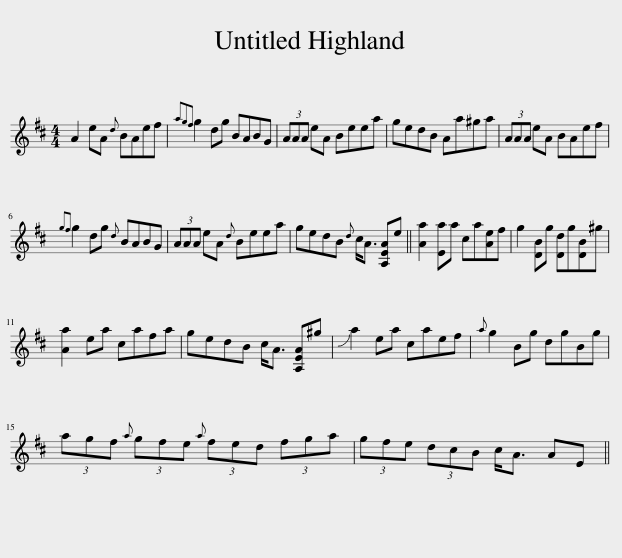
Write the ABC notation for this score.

X:1
L:1/8
M:4/4
I:linebreak $
K:D
V:1 treble
V:1
 A2 eA{d} BAef |{agf} g2 dg BABG | (3AAA eA Beea | gedB Aa^ga | (3AAA eA BAef |$ %5
{gf} g2 dg{d} BABG | (3AAA eA{d} Beea | gedB{d} c<A [A,EA]e || [Aa]2 [Ea]a ca[Ae]f | g2 [DB]g [Dd]g[DB]^g |$ %10
 [Aa]2 ea cafa | gedB c<A [A,EA]^g | !slide!a2 ea caef |{a} g2 Bg dgBg |$ (3agf{a} (3gfe{a} (3fed (3fga | %15
 (3gfe (3dcB c<A AE || %16
